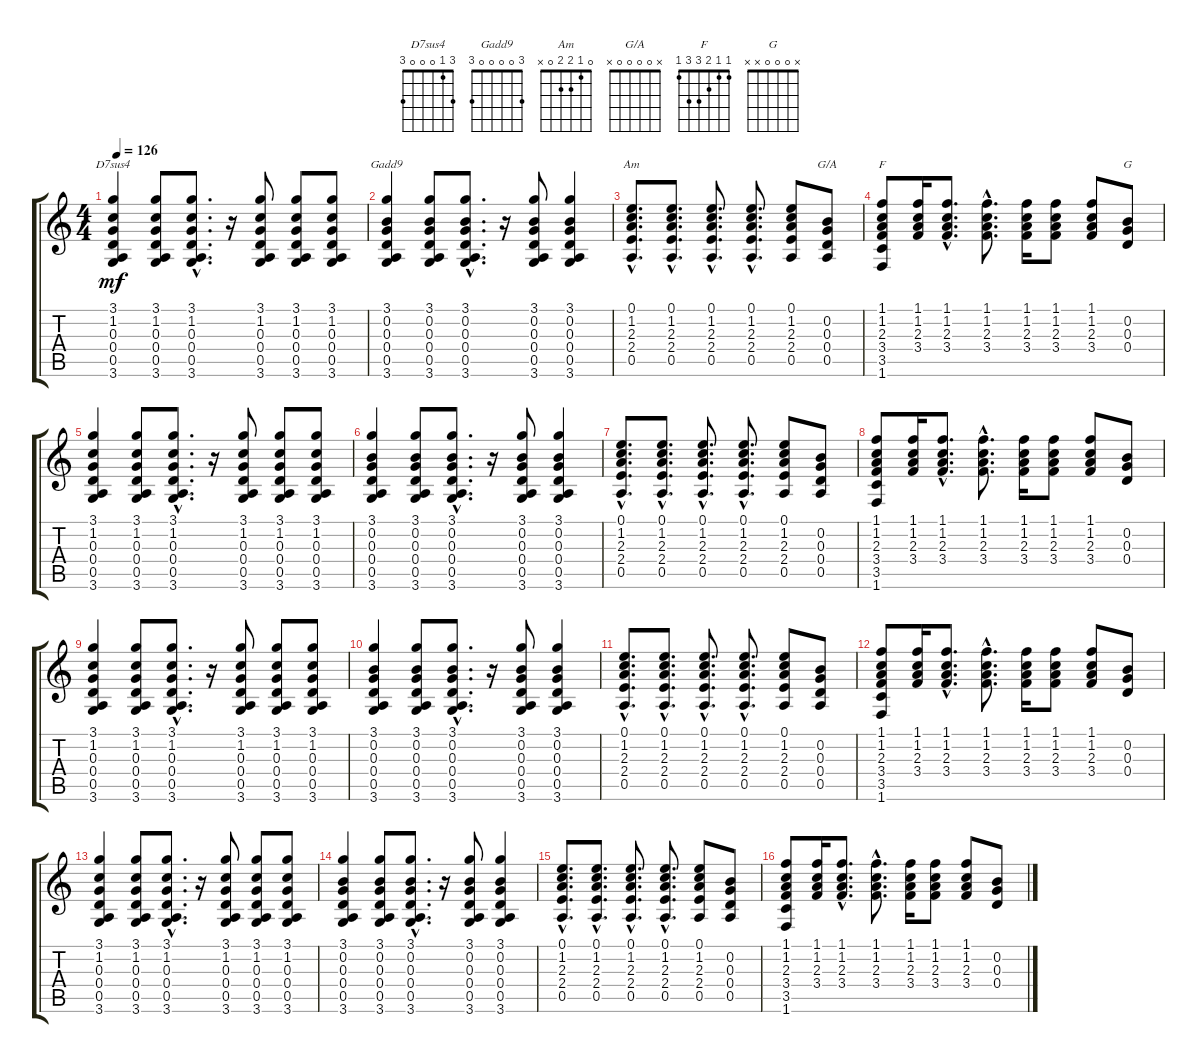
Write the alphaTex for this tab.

\track "" {instrument acousticguitarsteel}
\staff {score tabs}
\tuning (E4 B3 G3 D3 A2 E2) {hide}
\chord ("D7sus4" 3 1 0 0 0 3)
\chord ("Gadd9" 3 0 0 0 0 3)
\chord ("Am" 0 1 2 2 0 x)
\chord ("G/A" x 0 0 0 0 x)
\chord ("F" 1 1 2 3 3 1)
\chord ("G" x 0 0 0 x x)
\ts (4 4)
\tempo 126
\clef g2
\ks c
(3.1 1.2 0.3 0.4 0.5 3.6).4{ch "D7sus4" dy mf} (3.1 1.2 0.3 0.4 0.5 3.6).8 (3.1{hac} 1.2{hac} 0.3{hac} 0.4{hac} 0.5{hac} 3.6{hac}).8{d} r.16 (3.1 1.2 0.3 0.4 0.5 3.6).8 (3.1 1.2 0.3 0.4 0.5 3.6).8 (3.1 1.2 0.3 0.4 0.5 3.6).8 |
(3.1 0.2 0.3 0.4 0.5 3.6).4{ch "Gadd9"} (3.1 0.2 0.3 0.4 0.5 3.6).8 (3.1{hac} 0.2{hac} 0.3{hac} 0.4{hac} 0.5{hac} 3.6{hac}).8{d} r.16 (3.1 0.2 0.3 0.4 0.5 3.6).8 (3.1 0.2 0.3 0.4 0.5 3.6).4 |
(0.1{hac} 1.2{hac} 2.3{hac} 2.4{hac} 0.5{hac}).8{d ch "Am"} (0.1{hac} 1.2{hac} 2.3{hac} 2.4{hac} 0.5{hac}).8{d} (0.1{hac} 1.2{hac} 2.3{hac} 2.4{hac} 0.5{hac}).8{d} (0.1{hac} 1.2{hac} 2.3{hac} 2.4{hac} 0.5{hac}).8{d} (0.1 1.2 2.3 2.4 0.5).8 (0.2 0.3 0.4 0.5).8{ch "G/A"} |
(1.1 1.2 2.3 3.4 3.5 1.6).8{ch "F"} (1.1 1.2 2.3 3.4).16 (1.1{hac} 1.2{hac} 2.3{hac} 3.4{hac}).8{d} (1.1{hac} 1.2{hac} 2.3{hac} 3.4{hac}).8{d} (1.1 1.2 2.3 3.4).16 (1.1 1.2 2.3 3.4).8 (1.1 1.2 2.3 3.4).8 (0.2 0.3 0.4).8{ch "G"} |
(3.1 1.2 0.3 0.4 0.5 3.6).4 (3.1 1.2 0.3 0.4 0.5 3.6).8 (3.1{hac} 1.2{hac} 0.3{hac} 0.4{hac} 0.5{hac} 3.6{hac}).8{d} r.16 (3.1 1.2 0.3 0.4 0.5 3.6).8 (3.1 1.2 0.3 0.4 0.5 3.6).8 (3.1 1.2 0.3 0.4 0.5 3.6).8 |
(3.1 0.2 0.3 0.4 0.5 3.6).4 (3.1 0.2 0.3 0.4 0.5 3.6).8 (3.1{hac} 0.2{hac} 0.3{hac} 0.4{hac} 0.5{hac} 3.6{hac}).8{d} r.16 (3.1 0.2 0.3 0.4 0.5 3.6).8 (3.1 0.2 0.3 0.4 0.5 3.6).4 |
(0.1{hac} 1.2{hac} 2.3{hac} 2.4{hac} 0.5{hac}).8{d} (0.1{hac} 1.2{hac} 2.3{hac} 2.4{hac} 0.5{hac}).8{d} (0.1{hac} 1.2{hac} 2.3{hac} 2.4{hac} 0.5{hac}).8{d} (0.1{hac} 1.2{hac} 2.3{hac} 2.4{hac} 0.5{hac}).8{d} (0.1 1.2 2.3 2.4 0.5).8 (0.2 0.3 0.4 0.5).8 |
(1.1 1.2 2.3 3.4 3.5 1.6).8 (1.1 1.2 2.3 3.4).16 (1.1{hac} 1.2{hac} 2.3{hac} 3.4{hac}).8{d} (1.1{hac} 1.2{hac} 2.3{hac} 3.4{hac}).8{d} (1.1 1.2 2.3 3.4).16 (1.1 1.2 2.3 3.4).8 (1.1 1.2 2.3 3.4).8 (0.2 0.3 0.4).8 |
(3.1 1.2 0.3 0.4 0.5 3.6).4 (3.1 1.2 0.3 0.4 0.5 3.6).8 (3.1{hac} 1.2{hac} 0.3{hac} 0.4{hac} 0.5{hac} 3.6{hac}).8{d} r.16 (3.1 1.2 0.3 0.4 0.5 3.6).8 (3.1 1.2 0.3 0.4 0.5 3.6).8 (3.1 1.2 0.3 0.4 0.5 3.6).8 |
(3.1 0.2 0.3 0.4 0.5 3.6).4 (3.1 0.2 0.3 0.4 0.5 3.6).8 (3.1{hac} 0.2{hac} 0.3{hac} 0.4{hac} 0.5{hac} 3.6{hac}).8{d} r.16 (3.1 0.2 0.3 0.4 0.5 3.6).8 (3.1 0.2 0.3 0.4 0.5 3.6).4 |
(0.1{hac} 1.2{hac} 2.3{hac} 2.4{hac} 0.5{hac}).8{d} (0.1{hac} 1.2{hac} 2.3{hac} 2.4{hac} 0.5{hac}).8{d} (0.1{hac} 1.2{hac} 2.3{hac} 2.4{hac} 0.5{hac}).8{d} (0.1{hac} 1.2{hac} 2.3{hac} 2.4{hac} 0.5{hac}).8{d} (0.1 1.2 2.3 2.4 0.5).8 (0.2 0.3 0.4 0.5).8 |
(1.1 1.2 2.3 3.4 3.5 1.6).8 (1.1 1.2 2.3 3.4).16 (1.1{hac} 1.2{hac} 2.3{hac} 3.4{hac}).8{d} (1.1{hac} 1.2{hac} 2.3{hac} 3.4{hac}).8{d} (1.1 1.2 2.3 3.4).16 (1.1 1.2 2.3 3.4).8 (1.1 1.2 2.3 3.4).8 (0.2 0.3 0.4).8 |
(3.1 1.2 0.3 0.4 0.5 3.6).4 (3.1 1.2 0.3 0.4 0.5 3.6).8 (3.1{hac} 1.2{hac} 0.3{hac} 0.4{hac} 0.5{hac} 3.6{hac}).8{d} r.16 (3.1 1.2 0.3 0.4 0.5 3.6).8 (3.1 1.2 0.3 0.4 0.5 3.6).8 (3.1 1.2 0.3 0.4 0.5 3.6).8 |
(3.1 0.2 0.3 0.4 0.5 3.6).4 (3.1 0.2 0.3 0.4 0.5 3.6).8 (3.1{hac} 0.2{hac} 0.3{hac} 0.4{hac} 0.5{hac} 3.6{hac}).8{d} r.16 (3.1 0.2 0.3 0.4 0.5 3.6).8 (3.1 0.2 0.3 0.4 0.5 3.6).4 |
(0.1{hac} 1.2{hac} 2.3{hac} 2.4{hac} 0.5{hac}).8{d} (0.1{hac} 1.2{hac} 2.3{hac} 2.4{hac} 0.5{hac}).8{d} (0.1{hac} 1.2{hac} 2.3{hac} 2.4{hac} 0.5{hac}).8{d} (0.1{hac} 1.2{hac} 2.3{hac} 2.4{hac} 0.5{hac}).8{d} (0.1 1.2 2.3 2.4 0.5).8 (0.2 0.3 0.4 0.5).8 |
(1.1 1.2 2.3 3.4 3.5 1.6).8 (1.1 1.2 2.3 3.4).16 (1.1{hac} 1.2{hac} 2.3{hac} 3.4{hac}).8{d} (1.1{hac} 1.2{hac} 2.3{hac} 3.4{hac}).8{d} (1.1 1.2 2.3 3.4).16 (1.1 1.2 2.3 3.4).8 (1.1 1.2 2.3 3.4).8 (0.2 0.3 0.4).8
